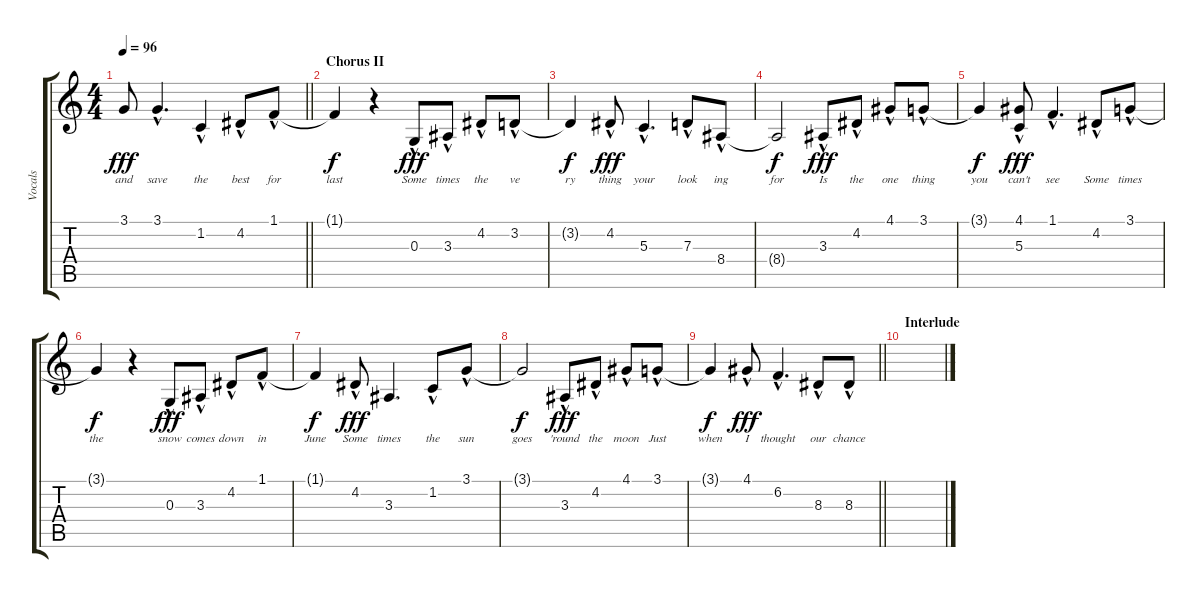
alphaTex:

\track ("Vocals" "Vocals") {instrument pad1newage}
\staff {score tabs}
\tuning (E4 B3 G3 D3 A2 E2) {hide}
\ts (4 4)
\tempo 96
\clef g2
\barLineRight lightlight
\ks c
3.1.8{lyrics (0 "and") lyrics (1 "") lyrics (2 "") lyrics (3 "") lyrics (4 "") dy fff} 3.1{hac}.4{d lyrics (0 "save") lyrics (1 "") lyrics (2 "") lyrics (3 "") lyrics (4 "")} 1.2{hac}.4{lyrics (0 "the") lyrics (1 "") lyrics (2 "") lyrics (3 "") lyrics (4 "")} 4.2{hac}.8{lyrics (0 "best") lyrics (1 "") lyrics (2 "") lyrics (3 "") lyrics (4 "")} 1.1{hac}.8{lyrics (0 "for") lyrics (1 "") lyrics (2 "") lyrics (3 "") lyrics (4 "")} |
\section ("" "Chorus II")
1.1{t}.4{lyrics (0 "last") lyrics (1 "") lyrics (2 "") lyrics (3 "") lyrics (4 "") dy f} r.4 0.3{hac}.8{lyrics (0 "Some") lyrics (1 "") lyrics (2 "") lyrics (3 "") lyrics (4 "") dy fff} 3.3{hac}.8{lyrics (0 "times") lyrics (1 "") lyrics (2 "") lyrics (3 "") lyrics (4 "")} 4.2{hac}.8{lyrics (0 "the") lyrics (1 "") lyrics (2 "") lyrics (3 "") lyrics (4 "")} 3.2{hac}.8{lyrics (0 "ve") lyrics (1 "") lyrics (2 "") lyrics (3 "") lyrics (4 "")} |
3.2{t}.4{lyrics (0 "ry") lyrics (1 "") lyrics (2 "") lyrics (3 "") lyrics (4 "") dy f} 4.2{hac}.8{lyrics (0 "thing") lyrics (1 "") lyrics (2 "") lyrics (3 "") lyrics (4 "") dy fff} 5.3{hac}.4{d lyrics (0 "your") lyrics (1 "") lyrics (2 "") lyrics (3 "") lyrics (4 "")} 7.3{hac}.8{lyrics (0 "look") lyrics (1 "") lyrics (2 "") lyrics (3 "") lyrics (4 "")} 8.4{hac}.8{lyrics (0 "ing") lyrics (1 "") lyrics (2 "") lyrics (3 "") lyrics (4 "")} |
8.4{t}.2{lyrics (0 "for") lyrics (1 "") lyrics (2 "") lyrics (3 "") lyrics (4 "") dy f} 3.3{hac}.8{lyrics (0 "Is") lyrics (1 "") lyrics (2 "") lyrics (3 "") lyrics (4 "") dy fff} 4.2{hac}.8{lyrics (0 "the") lyrics (1 "") lyrics (2 "") lyrics (3 "") lyrics (4 "")} 4.1{hac}.8{lyrics (0 "one") lyrics (1 "") lyrics (2 "") lyrics (3 "") lyrics (4 "")} 3.1{hac}.8{lyrics (0 "thing") lyrics (1 "") lyrics (2 "") lyrics (3 "") lyrics (4 "")} |
3.1{t}.4{lyrics (0 "you") lyrics (1 "") lyrics (2 "") lyrics (3 "") lyrics (4 "") dy f} (4.1{hac} 5.3{hac}).8{lyrics (0 "can't") lyrics (1 "") lyrics (2 "") lyrics (3 "") lyrics (4 "") dy fff} 1.1{hac}.4{d lyrics (0 "see") lyrics (1 "") lyrics (2 "") lyrics (3 "") lyrics (4 "")} 4.2{hac}.8{lyrics (0 "Some") lyrics (1 "") lyrics (2 "") lyrics (3 "") lyrics (4 "")} 3.1{hac}.8{lyrics (0 "times") lyrics (1 "") lyrics (2 "") lyrics (3 "") lyrics (4 "")} |
3.1{t}.4{lyrics (0 "the") lyrics (1 "") lyrics (2 "") lyrics (3 "") lyrics (4 "") dy f} r.4 0.3{hac}.8{lyrics (0 "snow") lyrics (1 "") lyrics (2 "") lyrics (3 "") lyrics (4 "") dy fff} 3.3{hac}.8{lyrics (0 "comes") lyrics (1 "") lyrics (2 "") lyrics (3 "") lyrics (4 "")} 4.2{hac}.8{lyrics (0 "down") lyrics (1 "") lyrics (2 "") lyrics (3 "") lyrics (4 "")} 1.1{hac}.8{lyrics (0 "in") lyrics (1 "") lyrics (2 "") lyrics (3 "") lyrics (4 "")} |
1.1{t}.4{lyrics (0 "June") lyrics (1 "") lyrics (2 "") lyrics (3 "") lyrics (4 "") dy f} 4.2{hac}.8{lyrics (0 "Some") lyrics (1 "") lyrics (2 "") lyrics (3 "") lyrics (4 "") dy fff} 3.3.4{d lyrics (0 "times") lyrics (1 "") lyrics (2 "") lyrics (3 "") lyrics (4 "")} 1.2{hac}.8{lyrics (0 "the") lyrics (1 "") lyrics (2 "") lyrics (3 "") lyrics (4 "")} 3.1{hac}.8{lyrics (0 "sun") lyrics (1 "") lyrics (2 "") lyrics (3 "") lyrics (4 "")} |
3.1{t}.2{lyrics (0 "goes") lyrics (1 "") lyrics (2 "") lyrics (3 "") lyrics (4 "") dy f} 3.3{hac}.8{lyrics (0 "'round") lyrics (1 "") lyrics (2 "") lyrics (3 "") lyrics (4 "") dy fff} 4.2{hac}.8{lyrics (0 "the") lyrics (1 "") lyrics (2 "") lyrics (3 "") lyrics (4 "")} 4.1{hac}.8{lyrics (0 "moon") lyrics (1 "") lyrics (2 "") lyrics (3 "") lyrics (4 "")} 3.1{hac}.8{lyrics (0 "Just") lyrics (1 "") lyrics (2 "") lyrics (3 "") lyrics (4 "")} |
\barLineRight lightlight
3.1{t}.4{lyrics (0 "when") lyrics (1 "") lyrics (2 "") lyrics (3 "") lyrics (4 "") dy f} 4.1{hac}.8{lyrics (0 "I") lyrics (1 "") lyrics (2 "") lyrics (3 "") lyrics (4 "") dy fff} 6.2{hac}.4{d lyrics (0 "thought") lyrics (1 "") lyrics (2 "") lyrics (3 "") lyrics (4 "")} 8.3{hac}.8{lyrics (0 "our") lyrics (1 "") lyrics (2 "") lyrics (3 "") lyrics (4 "")} 8.3{hac}.8{lyrics (0 "chance") lyrics (1 "") lyrics (2 "") lyrics (3 "") lyrics (4 "")} |
\section ("" "Interlude")
